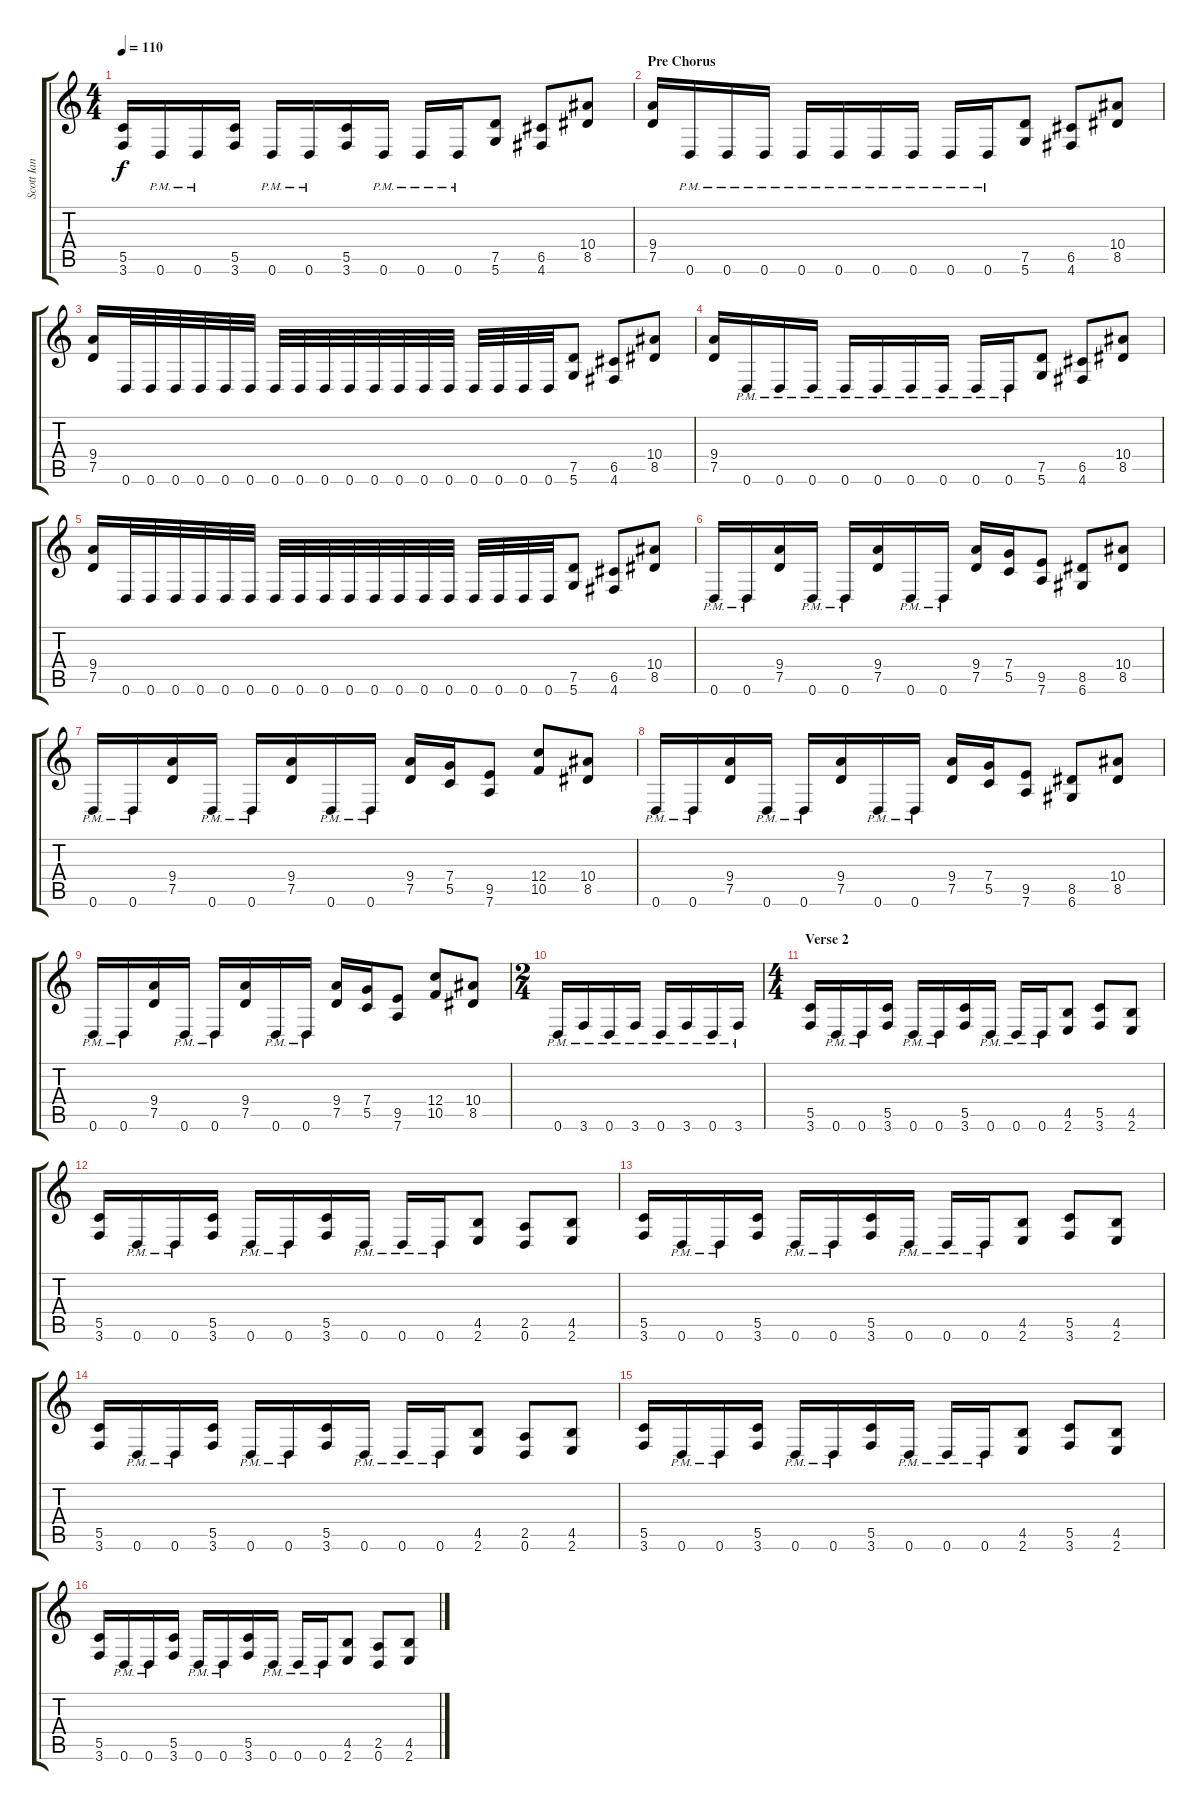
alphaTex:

\track ("Scott Ian" "Scott Ian") {instrument distortionguitar}
\staff {score tabs}
\tuning (D4 A3 F3 C3 G2 D2) {hide}
\ts (4 4)
\tempo 110
\clef g2
\ks c
(5.5 3.6).16{dy f} 0.6{pm}.16 0.6{pm}.16 (5.5 3.6).16 0.6{pm}.16 0.6{pm}.16 (5.5 3.6).16 0.6{pm}.16 0.6{pm}.16 0.6{pm}.16 (7.5 5.6).8 (6.5 4.6).8 (10.4 8.5).8 |
\section ("" "Pre Chorus")
(9.4 7.5).16 0.6{pm}.16 0.6{pm}.16 0.6{pm}.16 0.6{pm}.16 0.6{pm}.16 0.6{pm}.16 0.6{pm}.16 0.6{pm}.16 0.6{pm}.16 (7.5 5.6).8 (6.5 4.6).8 (10.4 8.5).8 |
(9.4 7.5).16 0.6.32 0.6.32 0.6.32 0.6.32 0.6.32 0.6.32 0.6.32 0.6.32 0.6.32 0.6.32 0.6.32 0.6.32 0.6.32 0.6.32 0.6.32 0.6.32 0.6.32 0.6.32 (7.5 5.6).8 (6.5 4.6).8 (10.4 8.5).8 |
(9.4 7.5).16 0.6{pm}.16 0.6{pm}.16 0.6{pm}.16 0.6{pm}.16 0.6{pm}.16 0.6{pm}.16 0.6{pm}.16 0.6{pm}.16 0.6{pm}.16 (7.5 5.6).8 (6.5 4.6).8 (10.4 8.5).8 |
(9.4 7.5).16 0.6.32 0.6.32 0.6.32 0.6.32 0.6.32 0.6.32 0.6.32 0.6.32 0.6.32 0.6.32 0.6.32 0.6.32 0.6.32 0.6.32 0.6.32 0.6.32 0.6.32 0.6.32 (7.5 5.6).8 (6.5 4.6).8 (10.4 8.5).8 |
0.6{pm}.16 0.6{pm}.16 (9.4 7.5).16 0.6{pm}.16 0.6{pm}.16 (9.4 7.5).16 0.6{pm}.16 0.6{pm}.16 (9.4 7.5).16 (7.4 5.5).16 (9.5 7.6).8 (8.5 6.6).8 (10.4 8.5).8 |
0.6{pm}.16 0.6{pm}.16 (9.4 7.5).16 0.6{pm}.16 0.6{pm}.16 (9.4 7.5).16 0.6{pm}.16 0.6{pm}.16 (9.4 7.5).16 (7.4 5.5).16 (9.5 7.6).8 (12.4 10.5).8 (10.4 8.5).8 |
0.6{pm}.16 0.6{pm}.16 (9.4 7.5).16 0.6{pm}.16 0.6{pm}.16 (9.4 7.5).16 0.6{pm}.16 0.6{pm}.16 (9.4 7.5).16 (7.4 5.5).16 (9.5 7.6).8 (8.5 6.6).8 (10.4 8.5).8 |
0.6{pm}.16 0.6{pm}.16 (9.4 7.5).16 0.6{pm}.16 0.6{pm}.16 (9.4 7.5).16 0.6{pm}.16 0.6{pm}.16 (9.4 7.5).16 (7.4 5.5).16 (9.5 7.6).8 (12.4 10.5).8 (10.4 8.5).8 |
\ts (2 4)
0.6{pm}.16 3.6{pm}.16 0.6{pm}.16 3.6{pm}.16 0.6{pm}.16 3.6{pm}.16 0.6{pm}.16 3.6{pm}.16 |
\ts (4 4)
\section ("" "Verse 2")
(5.5 3.6).16 0.6{pm}.16 0.6{pm}.16 (5.5 3.6).16 0.6{pm}.16 0.6{pm}.16 (5.5 3.6).16 0.6{pm}.16 0.6{pm}.16 0.6{pm}.16 (4.5 2.6).8 (5.5 3.6).8 (4.5 2.6).8 |
(5.5 3.6).16 0.6{pm}.16 0.6{pm}.16 (5.5 3.6).16 0.6{pm}.16 0.6{pm}.16 (5.5 3.6).16 0.6{pm}.16 0.6{pm}.16 0.6{pm}.16 (4.5 2.6).8 (2.5 0.6).8 (4.5 2.6).8 |
(5.5 3.6).16 0.6{pm}.16 0.6{pm}.16 (5.5 3.6).16 0.6{pm}.16 0.6{pm}.16 (5.5 3.6).16 0.6{pm}.16 0.6{pm}.16 0.6{pm}.16 (4.5 2.6).8 (5.5 3.6).8 (4.5 2.6).8 |
(5.5 3.6).16 0.6{pm}.16 0.6{pm}.16 (5.5 3.6).16 0.6{pm}.16 0.6{pm}.16 (5.5 3.6).16 0.6{pm}.16 0.6{pm}.16 0.6{pm}.16 (4.5 2.6).8 (2.5 0.6).8 (4.5 2.6).8 |
(5.5 3.6).16 0.6{pm}.16 0.6{pm}.16 (5.5 3.6).16 0.6{pm}.16 0.6{pm}.16 (5.5 3.6).16 0.6{pm}.16 0.6{pm}.16 0.6{pm}.16 (4.5 2.6).8 (5.5 3.6).8 (4.5 2.6).8 |
(5.5 3.6).16 0.6{pm}.16 0.6{pm}.16 (5.5 3.6).16 0.6{pm}.16 0.6{pm}.16 (5.5 3.6).16 0.6{pm}.16 0.6{pm}.16 0.6{pm}.16 (4.5 2.6).8 (2.5 0.6).8 (4.5 2.6).8
